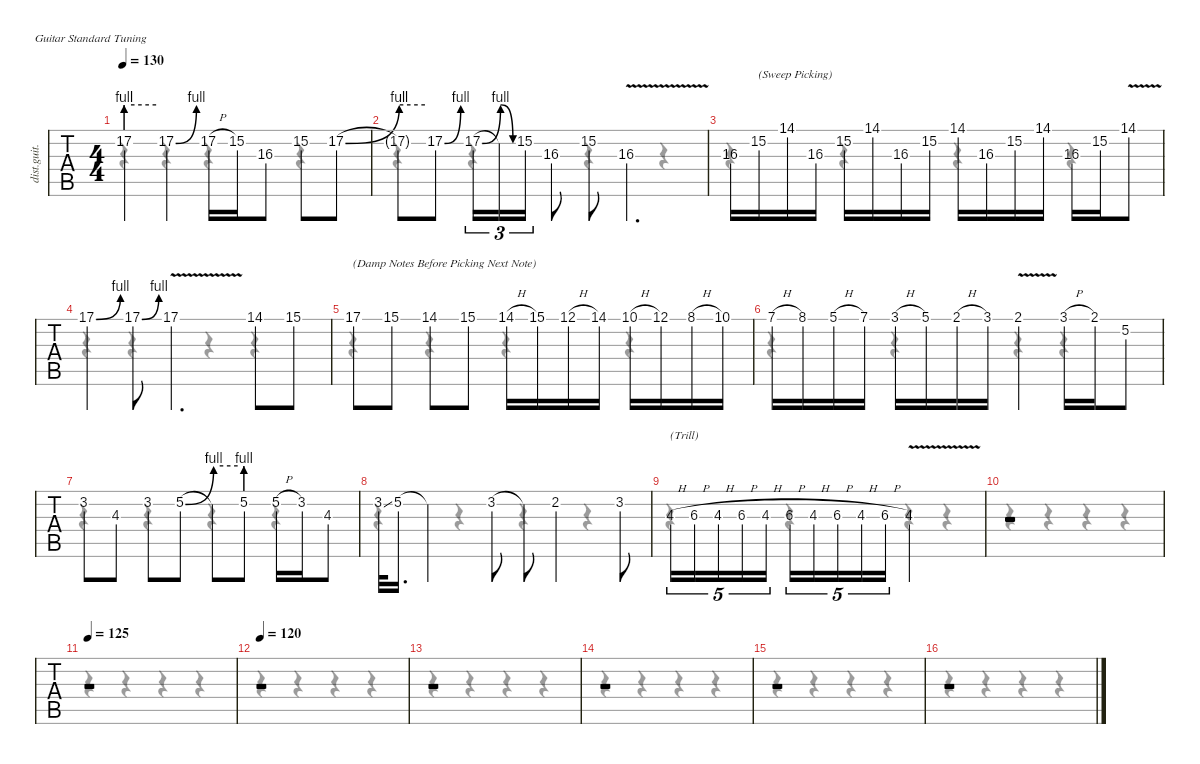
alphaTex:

\defaultSystemsLayout 4
\hideDynamics
\bracketExtendMode nobrackets
\track ("Kirk Hammett - Lead Guitar" "dist.guit.") {instrument distortionguitar}
\staff {tabs}
\tuning (E4 B3 G3 D3 A2 E2)
\voice
\ts (4 4)
\tempo 130
\clef g2
\ks c
17.2{be (hold 0 4 60 4) t}.4{dy f beam Up} 17.2{be (bend 0 0 15 4)}.4{beam Up} 17.2{h}.16{beam Up} 15.2.16{beam Up} 16.3.8{beam Up} 15.2.8{beam Up} 17.2{be (bend 0 0 60 4)}.8{beam Up} |
17.2{be (hold 0 4 60 4) t}.8{beam Up} 17.2{be (bend 0 0 15 4)}.8{beam Up} 17.2{be (bend 0 0 60 4)}.16{tu (3 2) beam Up} 17.2{be (release 0 4 30 0) t}.16{tu (3 2) beam Up} 15.2.16{tu (3 2) beam Up} 16.3.8{beam Up} 15.2.8{beam Up} 16.3{v}.4{d beam Up} |
16.3.16{beam Up} 15.2.16{txt "(Sweep Picking)" beam Up} 14.1{acc #}.16{beam Up} 16.3.16{beam Up} 15.2.16{beam Up} 14.1{acc #}.16{beam Up} 16.3.16{beam Up} 15.2.16{beam Up} 14.1{acc #}.16{beam Up} 16.3.16{beam Up} 15.2.16{beam Up} 14.1{acc #}.16{beam Up} 16.3.16{beam Up} 15.2.16{beam Up} 14.1{v acc #}.8{beam Up} |
17.1{be (bend 0 0 15 4)}.4{beam Up} 17.1{be (bend 0 0 15 4)}.8{beam Up} 17.1{v}.4{d beam Up} 14.1{acc #}.8{beam Up} 15.1.8{beam Up} |
17.1{ac st}.8{txt "(Damp Notes Before Picking Next Note)" dy p beam Up} 15.1{ac st}.8{beam Up} 14.1{ac st acc #}.8{beam Up} 15.1{ac st}.8{beam Up} 14.1{h acc #}.16{dy f beam Up} 15.1.16{beam Up} 12.1{h}.16{beam Up} 14.1{acc #}.16{beam Up} 10.1{h}.16{beam Up} 12.1.16{beam Up} 8.1{h}.16{beam Up} 10.1.16{beam Up} |
7.1{h}.16{beam Up} 8.1.16{beam Up} 5.1{h}.16{beam Up} 7.1.16{beam Up} 3.1{h}.16{beam Up} 5.1.16{beam Up} 2.1{h acc #}.16{beam Up} 3.1.16{beam Up} 2.1{v acc #}.4{beam Up} 3.1{h}.16{beam Up} 2.1{acc #}.16{beam Up} 5.2.8{beam Up} |
3.2.8{beam Up} 4.3.8{beam Up} 3.2.8{beam Up} 5.2{be (bend 0 0 60 4)}.8{beam Up} 5.2{be (hold 0 4 60 4) t}.8{beam Up} 5.2{be (prebend 0 4 60 4)}.8{beam Up} 5.2{h}.16{beam Up} 3.2.16{beam Up} 4.3.8{beam Up} |
3.2{ss}.32{beam Up} 5.2.16{d beam Up} 5.2{t}.4{beam Up} 3.2.8{beam Up} 3.2{t}.8{beam Up} 2.2{acc #}.4{beam Up} 3.2.8{beam Up} |
4.3{h}.16{tu (5 4) txt "(Trill)" beam Up} 6.3{h acc #}.16{tu (5 4) beam Up} 4.3{h}.16{tu (5 4) beam Up} 6.3{h acc #}.16{tu (5 4) beam Up} 4.3{h}.16{tu (5 4) beam Up} 6.3{h acc #}.16{tu (5 4) beam Up} 4.3{h}.16{tu (5 4) beam Up} 6.3{h acc #}.16{tu (5 4) beam Up} 4.3{h}.16{tu (5 4) beam Up} 6.3{h acc #}.16{tu (5 4) beam Up} 4.3{v}.2{beam Up} |
\tempo (130 0.875 hide)
r.1{beam Up} |
\tempo 125
r.1{beam Up} |
\tempo 120
r.1{beam Up} |
r.1{beam Up} |
r.1{beam Up} |
r.1{beam Up} |
r.1{beam Up}
\voice
\clef g2
\ottava regular
\simile none
\ks c
r.4{dy mf beam Down} r.4{beam Down} r.4{beam Down} r.4{beam Down} |
r.4{beam Down} r.4{beam Down} r.4{beam Down} r.4{beam Down} |
r.4{beam Down} r.4{beam Down} r.4{beam Down} r.4{beam Down} |
r.4{beam Down} r.4{beam Down} r.4{beam Down} r.4{beam Down} |
r.4{beam Down} r.4{beam Down} r.4{beam Down} r.4{beam Down} |
r.4{beam Down} r.4{beam Down} r.4{beam Down} r.4{beam Down} |
r.4{beam Down} r.4{beam Down} r.4{beam Down} r.4{beam Down} |
r.4{beam Down} r.4{beam Down} r.4{beam Down} r.4{beam Down} |
r.4{beam Down} r.4{beam Down} r.4{beam Down} r.4{beam Down} |
r.4{beam Down} r.4{beam Down} r.4{beam Down} r.4{beam Down} |
r.4{beam Down} r.4{beam Down} r.4{beam Down} r.4{beam Down} |
r.4{beam Down} r.4{beam Down} r.4{beam Down} r.4{beam Down} |
r.4{beam Down} r.4{beam Down} r.4{beam Down} r.4{beam Down} |
r.4{beam Down} r.4{beam Down} r.4{beam Down} r.4{beam Down} |
r.4{beam Down} r.4{beam Down} r.4{beam Down} r.4{beam Down} |
r.4{beam Down} r.4{beam Down} r.4{beam Down} r.4{beam Down}
